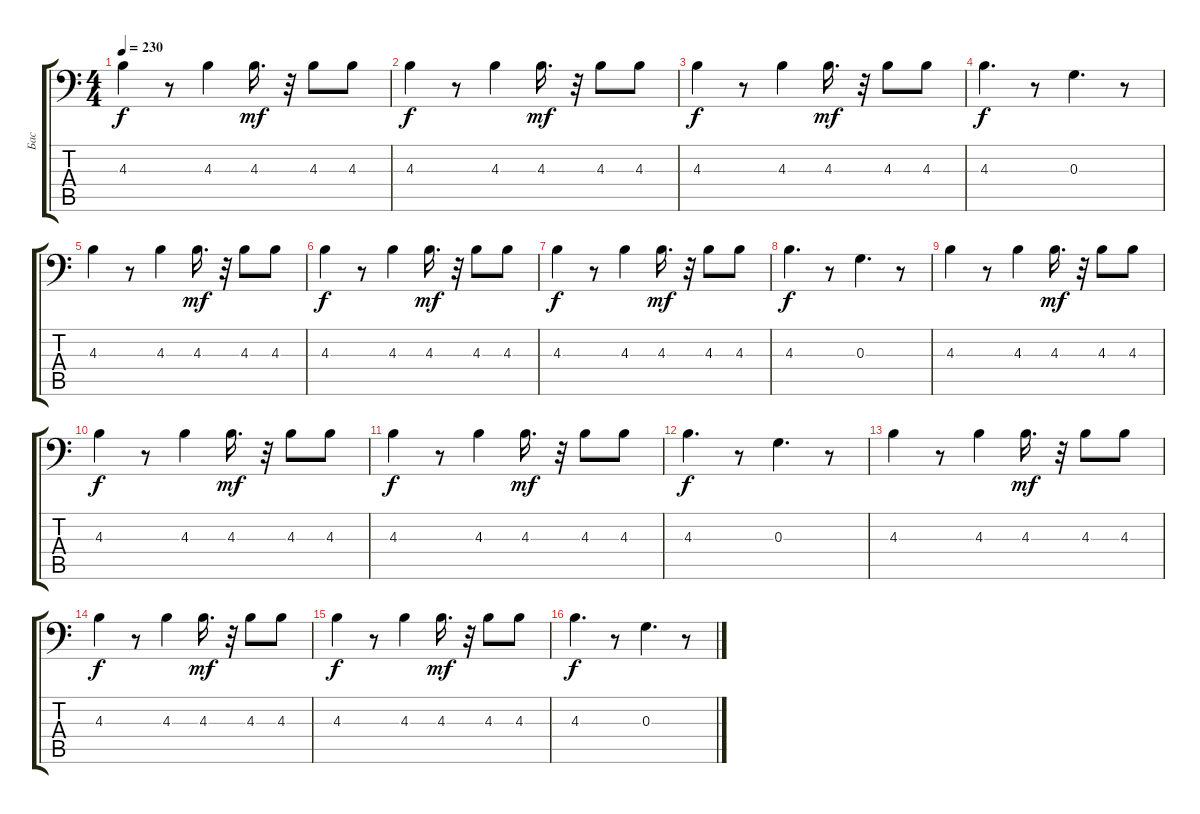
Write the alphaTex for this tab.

\track ("Бас" "Бас") {instrument electricbassfinger}
\staff {score tabs}
\tuning (F3 C3 G2 D2 A1 E1) {hide}
\ts (4 4)
\tempo 230
\clef f4
\ks c
4.3.4{dy f} r.8 4.3.4 4.3.16{d dy mf} r.32 4.3.8 4.3.8 |
4.3.4{dy f} r.8 4.3.4 4.3.16{d dy mf} r.32 4.3.8 4.3.8 |
4.3.4{dy f} r.8 4.3.4 4.3.16{d dy mf} r.32 4.3.8 4.3.8 |
4.3.4{d dy f} r.8 0.3.4{d} r.8 |
4.3.4 r.8 4.3.4 4.3.16{d dy mf} r.32 4.3.8 4.3.8 |
4.3.4{dy f} r.8 4.3.4 4.3.16{d dy mf} r.32 4.3.8 4.3.8 |
4.3.4{dy f} r.8 4.3.4 4.3.16{d dy mf} r.32 4.3.8 4.3.8 |
4.3.4{d dy f} r.8 0.3.4{d} r.8 |
4.3.4 r.8 4.3.4 4.3.16{d dy mf} r.32 4.3.8 4.3.8 |
4.3.4{dy f} r.8 4.3.4 4.3.16{d dy mf} r.32 4.3.8 4.3.8 |
4.3.4{dy f} r.8 4.3.4 4.3.16{d dy mf} r.32 4.3.8 4.3.8 |
4.3.4{d dy f} r.8 0.3.4{d} r.8 |
4.3.4 r.8 4.3.4 4.3.16{d dy mf} r.32 4.3.8 4.3.8 |
4.3.4{dy f} r.8 4.3.4 4.3.16{d dy mf} r.32 4.3.8 4.3.8 |
4.3.4{dy f} r.8 4.3.4 4.3.16{d dy mf} r.32 4.3.8 4.3.8 |
4.3.4{d dy f} r.8 0.3.4{d} r.8
